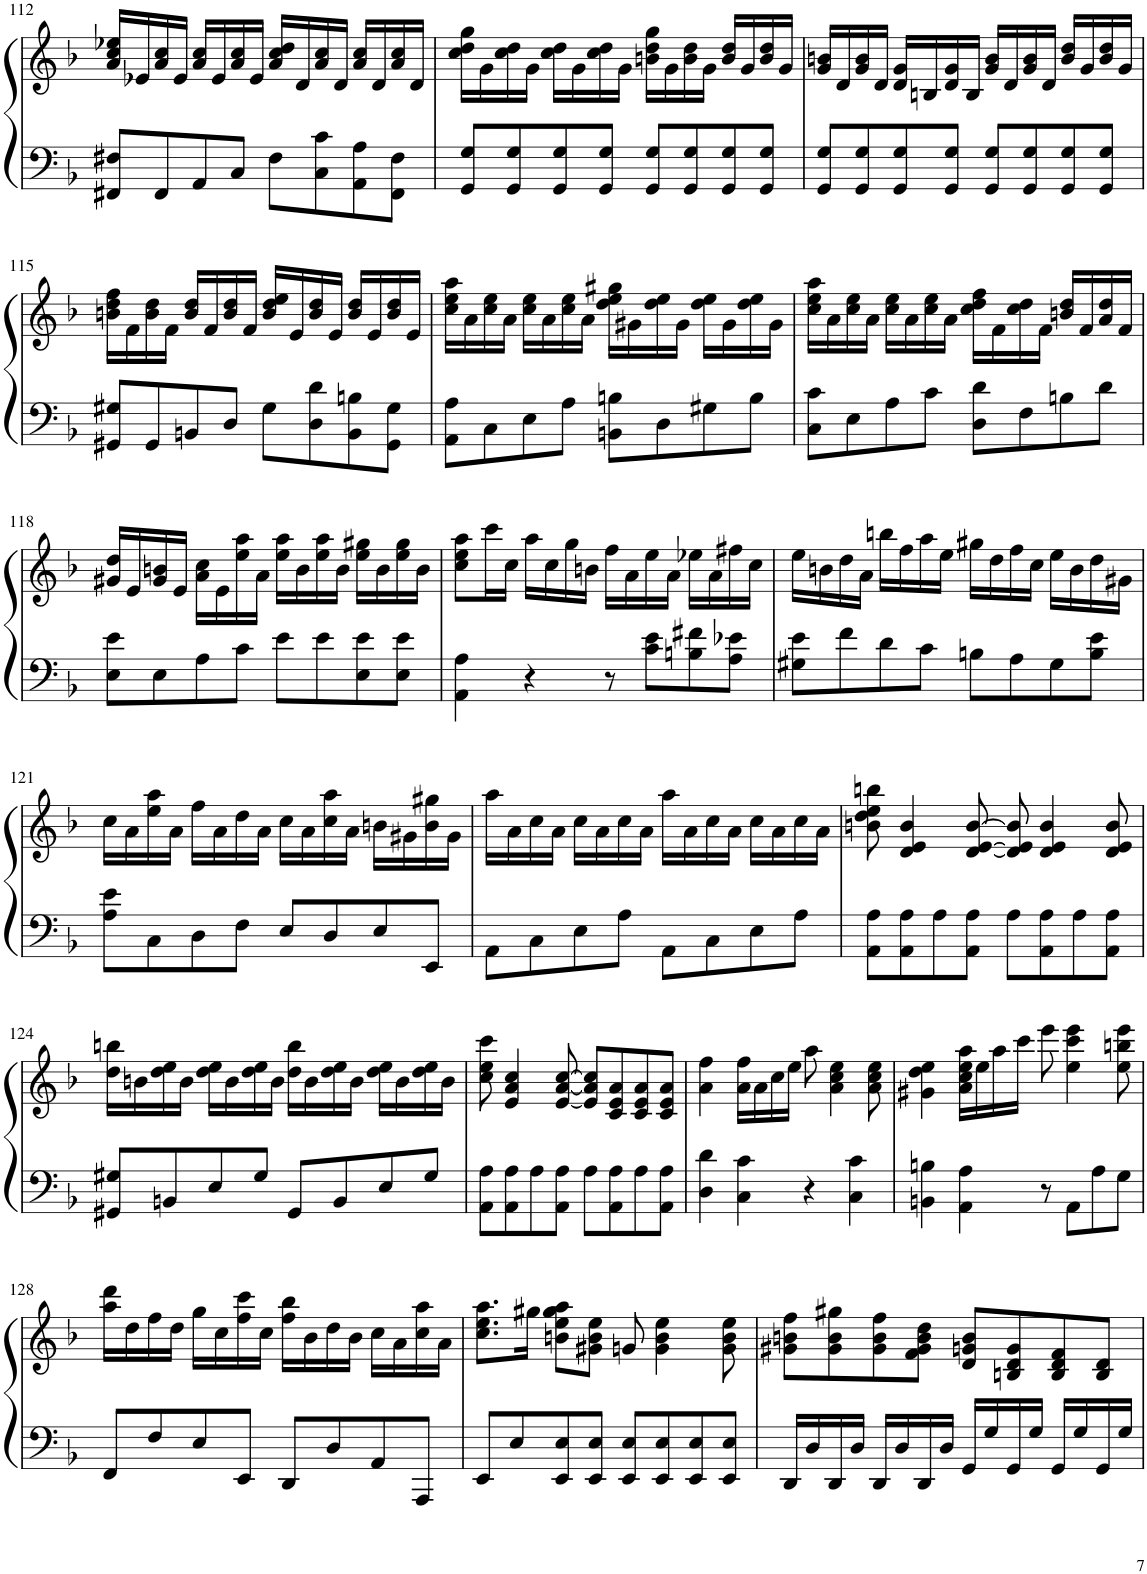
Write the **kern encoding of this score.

**kern	**kern
*part1	*part1
*staff2	*staff1
*I"Piano	*
*I'Pia.	*
!!LO:PB:g=z
*clefF4	*clefG2
*k[b-]	*k[b-]
*M4/4	*M4/4
*met(c)	*met(c)
=112	=112
8FF#X/ 8F#X/L	16a/ 16cc/ 16ee-X/LL
.	16e-X/
8FF#/	16a/ 16cc/
.	16e-/JJ
8AA/	16a/ 16cc/LL
.	16e-/
8C/J	16a/ 16cc/
.	16e-/JJ
8F#\L	16a/ 16cc/ 16dd/LL
.	16d/
8C\ 8c\	16a/ 16cc/
.	16d/JJ
8AA\ 8A\	16a/ 16cc/LL
.	16d/
8FF#\ 8F#\J	16a/ 16cc/
.	16d/JJ
=113	=113
8GG/ 8G/L	16cc\ 16dd\ 16gg\LL
.	16g\
8GG/ 8G/	16cc\ 16dd\
.	16g\JJ
8GG/ 8G/	16cc\ 16dd\LL
.	16g\
8GG/ 8G/J	16cc\ 16dd\
.	16g\JJ
8GG/ 8G/L	16bn\ 16dd\ 16gg\LL
.	16g\
8GG/ 8G/	16b\ 16dd\
.	16g\JJ
8GG/ 8G/	16b/ 16dd/LL
.	16g/
8GG/ 8G/J	16b/ 16dd/
.	16g/JJ
=114	=114
8GG/ 8G/L	16g/ 16bn/LL
.	16d/
8GG/ 8G/	16g/ 16b/
.	16d/JJ
8GG/ 8G/	16d/ 16g/LL
.	16Bn/
8GG/ 8G/J	16d/ 16g/
.	16B/JJ
8GG/ 8G/L	16g/ 16b/LL
.	16d/
8GG/ 8G/	16g/ 16b/
.	16d/JJ
8GG/ 8G/	16b/ 16dd/LL
.	16g/
8GG/ 8G/J	16b/ 16dd/
.	16g/JJ
!!LO:LB:g=z
=115	=115
8GG#X/ 8G#X/L	16bn\ 16dd\ 16ff\LL
.	16f\
8GG#/	16b\ 16dd\
.	16f\JJ
8BBn/	16b/ 16dd/LL
.	16f/
8D/J	16b/ 16dd/
.	16f/JJ
8G#\L	16b/ 16dd/ 16ee/LL
.	16e/
8D\ 8d\	16b/ 16dd/
.	16e/JJ
8BB\ 8Bn\	16b/ 16dd/LL
.	16e/
8GG#\ 8G#\J	16b/ 16dd/
.	16e/JJ
=116	=116
8AA\ 8A\L	16cc\ 16ee\ 16aa\LL
.	16a\
8C\	16cc\ 16ee\
.	16a\JJ
8E\	16cc\ 16ee\LL
.	16a\
8A\J	16cc\ 16ee\
.	16a\JJ
8BBn\ 8Bn\L	16dd\ 16ee\ 16gg#X\LL
.	16g#X\
8D\	16dd\ 16ee\
.	16g#\JJ
8G#X\	16dd\ 16ee\LL
.	16g#\
8B\J	16dd\ 16ee\
.	16g#\JJ
=117	=117
8C\ 8c\L	16cc\ 16ee\ 16aa\LL
.	16a\
8E\	16cc\ 16ee\
.	16a\JJ
8A\	16cc\ 16ee\LL
.	16a\
8c\J	16cc\ 16ee\
.	16a\JJ
8D\ 8d\L	16cc\ 16dd\ 16ff\LL
.	16f\
8F\	16cc\ 16dd\
.	16f\JJ
8Bn\	16bn/ 16dd/LL
.	16f/
8d\J	16a/ 16dd/
.	16f/JJ
!!LO:LB:g=z
=118	=118
8E\ 8e\L	16g#X/ 16dd/LL
.	16e/
8E\	16g#/ 16bn/
.	16e/JJ
8A\	16a\ 16cc\LL
.	16e\
8c\J	16ee\ 16aa\
.	16a\JJ
8e\L	16ee\ 16aa\LL
.	16b\
8e\	16ee\ 16aa\
.	16b\JJ
8E\ 8e\	16ee\ 16gg#X\LL
.	16b\
8E\ 8e\J	16ee\ 16gg#\
.	16b\JJ
=119	=119
4AA\ 4A\	8cc\ 8ee\ 8aa\L
.	16ccc\L
.	16cc\JJ
4r	16aa\LL
.	16cc\
.	16gg\
.	16bn\JJ
8r	16ff\LL
.	16a\
8c\ 8e\L	16ee\
.	16a\JJ
8Bn\ 8f#X\	16ee-X\LL
.	16a\
8A\ 8e-X\J	16ff#X\
.	16cc\JJ
=120	=120
8G#X\ 8e\L	16ee\LL
.	16bn\
8f\	16dd\
.	16a\JJ
8d\	16bbn\LL
.	16ff\
8c\J	16aa\
.	16ee\JJ
8Bn\L	16gg#X\LL
.	16dd\
8A\	16ff\
.	16cc\JJ
8G#\	16ee\LL
.	16b\
8B\ 8e\J	16dd\
.	16g#X\JJ
!!LO:LB:g=z
=121	=121
8A\ 8e\L	16cc\LL
.	16a\
8C\	16ee\ 16aa\
.	16a\JJ
8D\	16ff\LL
.	16a\
8F\J	16dd\
.	16a\JJ
8E/L	16cc\LL
.	16a\
8D/	16cc\ 16aa\
.	16a\JJ
8E/	16bn\LL
.	16g#X\
8EE/J	16b\ 16gg#X\
.	16g#\JJ
=122	=122
8AA\L	16aa\LL
.	16a\
8C\	16cc\
.	16a\JJ
8E\	16cc\LL
.	16a\
8A\J	16cc\
.	16a\JJ
8AA\L	16aa\LL
.	16a\
8C\	16cc\
.	16a\JJ
8E\	16cc\LL
.	16a\
8A\J	16cc\
.	16a\JJ
=123	=123
8AA\ 8A\L	8bn\ 8dd\ 8ee\ 8bbn\
8AA\ 8A\	4d/ 4e/ 4b/
8A\	.
8AA\ 8A\J	[8d/ [8e/ [8b/
8A\L	8d/] 8e/] 8b/]
8AA\ 8A\	4d/ 4e/ 4b/
8A\	.
8AA\ 8A\J	8d/ 8e/ 8b/
!!LO:LB:g=z
=124	=124
8GG#X/ 8G#X/L	16dd\ 16bbn\LL
.	16bn\
8BBn/	16dd\ 16ee\
.	16b\JJ
8E/	16dd\ 16ee\LL
.	16b\
8G#/J	16dd\ 16ee\
.	16b\JJ
8GG#/L	16dd\ 16bb\LL
.	16b\
8BB/	16dd\ 16ee\
.	16b\JJ
8E/	16dd\ 16ee\LL
.	16b\
8G#/J	16dd\ 16ee\
.	16b\JJ
=125	=125
8AA\ 8A\L	8cc\ 8ee\ 8ccc\
8AA\ 8A\	4e/ 4a/ 4cc/
8A\	.
8AA\ 8A\J	[8e/ [8a/ [8cc/
8A\L	8e/] 8a/] 8cc/]L
8AA\ 8A\	8c/ 8e/ 8a/
8A\	8c/ 8e/ 8a/
8AA\ 8A\J	8c/ 8e/ 8a/J
=126	=126
4D\ 4d\	4a\ 4ff\
4C\ 4c\	16a\ 16ff\LL
.	16a\
.	16cc\
.	16ee\JJ
4r	8aa\
.	4a\ 4cc\ 4ee\
4C\ 4c\	.
.	8a\ 8cc\ 8ee\
=127	=127
4BBn\ 4Bn\	4g#X\ 4dd\ 4ee\
4AA\ 4A\	16a\ 16cc\ 16ee\ 16aa\LL
.	16ee\
.	16aa\
.	16ccc\JJ
8r	8eee\
8AA\L	4ee\ 4ccc\ 4eee\
8A\	.
8G\J	8ee\ 8bbn\ 8eee\
!!LO:LB:g=z
=128	=128
8FF/L	16aa\ 16ddd\LL
.	16dd\
8F/	16ff\
.	16dd\JJ
8E/	16gg\LL
.	16cc\
8EE/J	16ff\ 16ccc\
.	16cc\JJ
8DD/L	16ff\ 16bb-\LL
.	16b-\
8D/	16dd\
.	16b-\JJ
8AA/	16cc\LL
.	16a\
8AAA/J	16cc\ 16aa\
.	16a\JJ
=129	=129
8EE/L	8.cc\ 8.ee\ 8.aa\L
8E/	.
.	16gg#X\Jk
8EE/ 8E/	8bn\ 8ee\ 8gg#\ 8aa\L
8EE/ 8E/J	8g#X\ 8b\ 8ee\J
8EE/ 8E/L	8gn/
8EE/ 8E/	4g\ 4b\ 4ee\
8EE/ 8E/	.
8EE/ 8E/J	8g\ 8b\ 8ee\
=130	=130
16DD/LL	8g#X\ 8bn\ 8ff\L
16D/	.
16DD/	8g#\ 8b\ 8gg#X\
16D/JJ	.
16DD/LL	8g#\ 8b\ 8ff\
16D/	.
16DD/	8f\ 8g#\ 8b\ 8dd\J
16D/JJ	.
16GG/LL	8d/ 8gn/ 8b/L
16G/	.
16GG/	8Bn/ 8d/ 8g/
16G/JJ	.
16GG/LL	8B/ 8d/ 8f/
16G/	.
16GG/	8B/ 8d/J
16G/JJ	.
=	=
*-	*-
